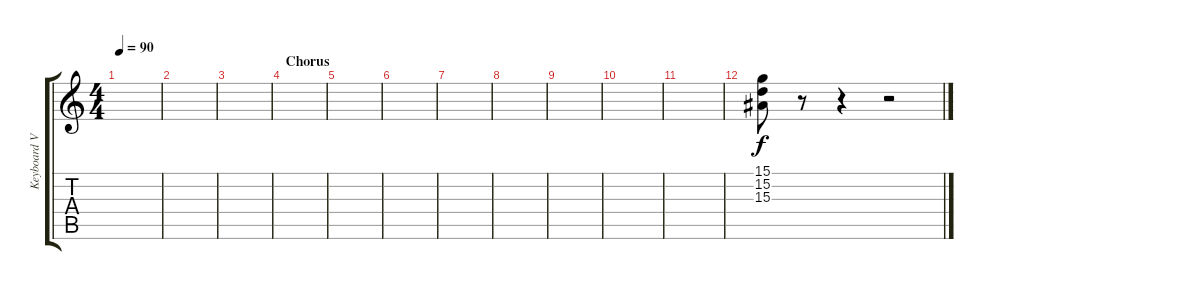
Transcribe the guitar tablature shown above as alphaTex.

\track ("Keyboard V (Orchestra Hit)" "Keyboard V") {instrument orchestrahit}
\staff {score tabs}
\tuning (E4 B3 G3 D3 A2 E2) {hide}
\ts (4 4)
\tempo 90
\clef g2
\ks c
|
|
|
\section ("" "Chorus")
|
|
|
|
|
|
|
|
(15.1 15.2 15.3).8 r.8 r.4 r.2
